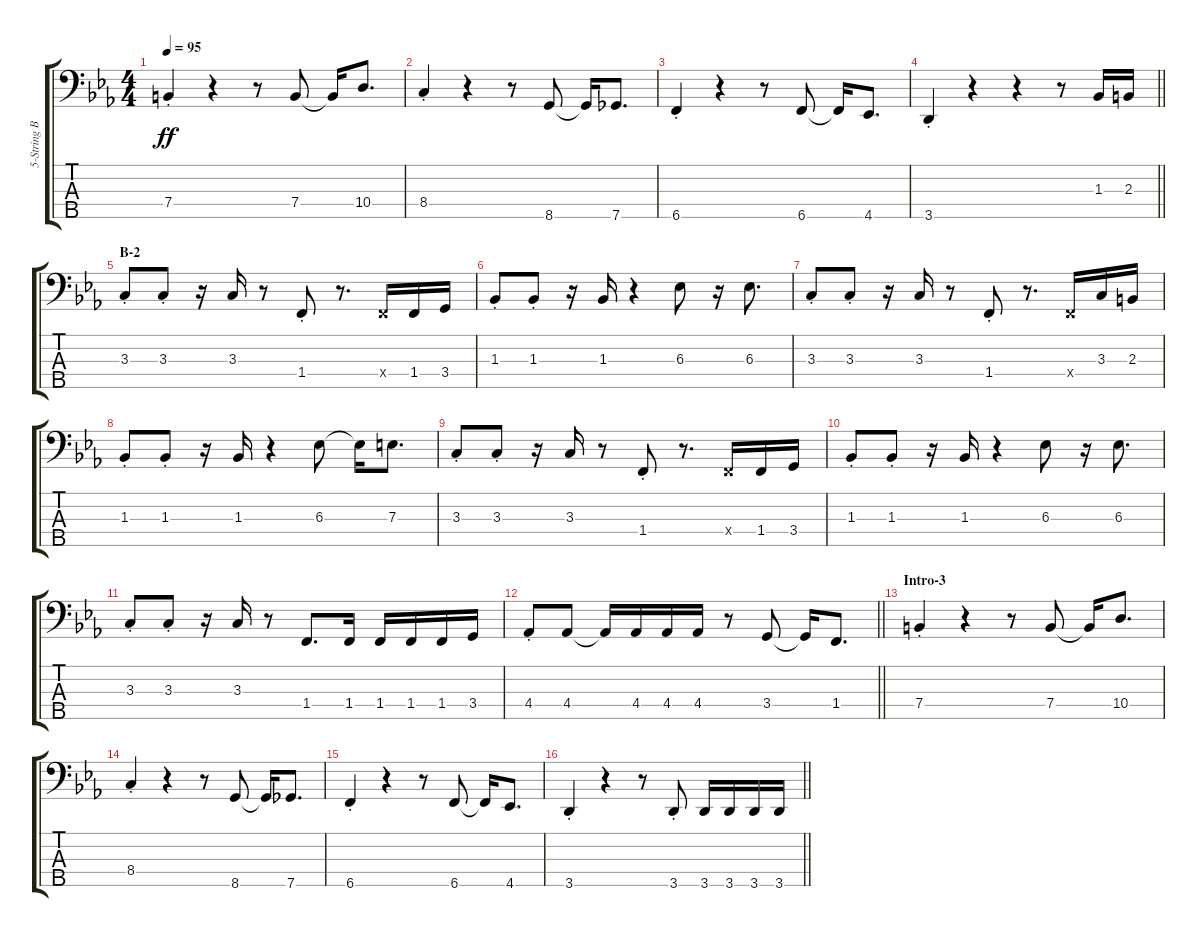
\track ("5-String Bass" "5-String B") {instrument electricbassfinger}
\staff {score tabs}
\tuning (G2 D2 A1 E1 B0) {hide}
\ts (4 4)
\tempo 95
\clef f4
\ks cminor
7.4{st}.4{dy ff} r.4 r.8 7.4.8 7.4{t}.16 10.4.8{d} |
8.4{st}.4 r.4 r.8 8.5.8 8.5{t}.16 7.5.8{d} |
6.5{st}.4 r.4 r.8 6.5.8 6.5{t}.16 4.5.8{d} |
\barLineRight lightlight
3.5{st}.4 r.4 r.4 r.8 1.3.16 2.3.16 |
\section ("" "B-2")
3.3{st}.8 3.3{st}.8 r.16 3.3.16 r.8 1.4{st}.8 r.8{d} 1.4{x}.16 1.4.16 3.4.16 |
1.3{st}.8 1.3{st}.8 r.16 1.3.16 r.4 6.3.8 r.16 6.3.8{d} |
3.3{st}.8 3.3{st}.8 r.16 3.3.16 r.8 1.4{st}.8 r.8{d} 1.4{x}.16 3.3.16 2.3.16 |
1.3{st}.8 1.3{st}.8 r.16 1.3.16 r.4 6.3.8 6.3{t}.16 7.3.8{d} |
3.3{st}.8 3.3{st}.8 r.16 3.3.16 r.8 1.4{st}.8 r.8{d} 1.4{x}.16 1.4.16 3.4.16 |
1.3{st}.8 1.3{st}.8 r.16 1.3.16 r.4 6.3.8 r.16 6.3.8{d} |
3.3{st}.8 3.3{st}.8 r.16 3.3.16 r.8 1.4.8{d} 1.4.16 1.4.16 1.4.16 1.4.16 3.4.16 |
\barLineRight lightlight
4.4{st}.8 4.4.8 4.4{t}.16 4.4.16 4.4.16 4.4.16 r.8 3.4.8 3.4{t}.16 1.4.8{d} |
\section ("" "Intro-3")
7.4{st}.4 r.4 r.8 7.4.8 7.4{t}.16 10.4.8{d} |
8.4{st}.4 r.4 r.8 8.5.8 8.5{t}.16 7.5.8{d} |
6.5{st}.4 r.4 r.8 6.5.8 6.5{t}.16 4.5.8{d} |
\barLineRight lightlight
3.5{st}.4 r.4 r.8 3.5{st}.8 3.5.16 3.5.16 3.5.16 3.5.16
